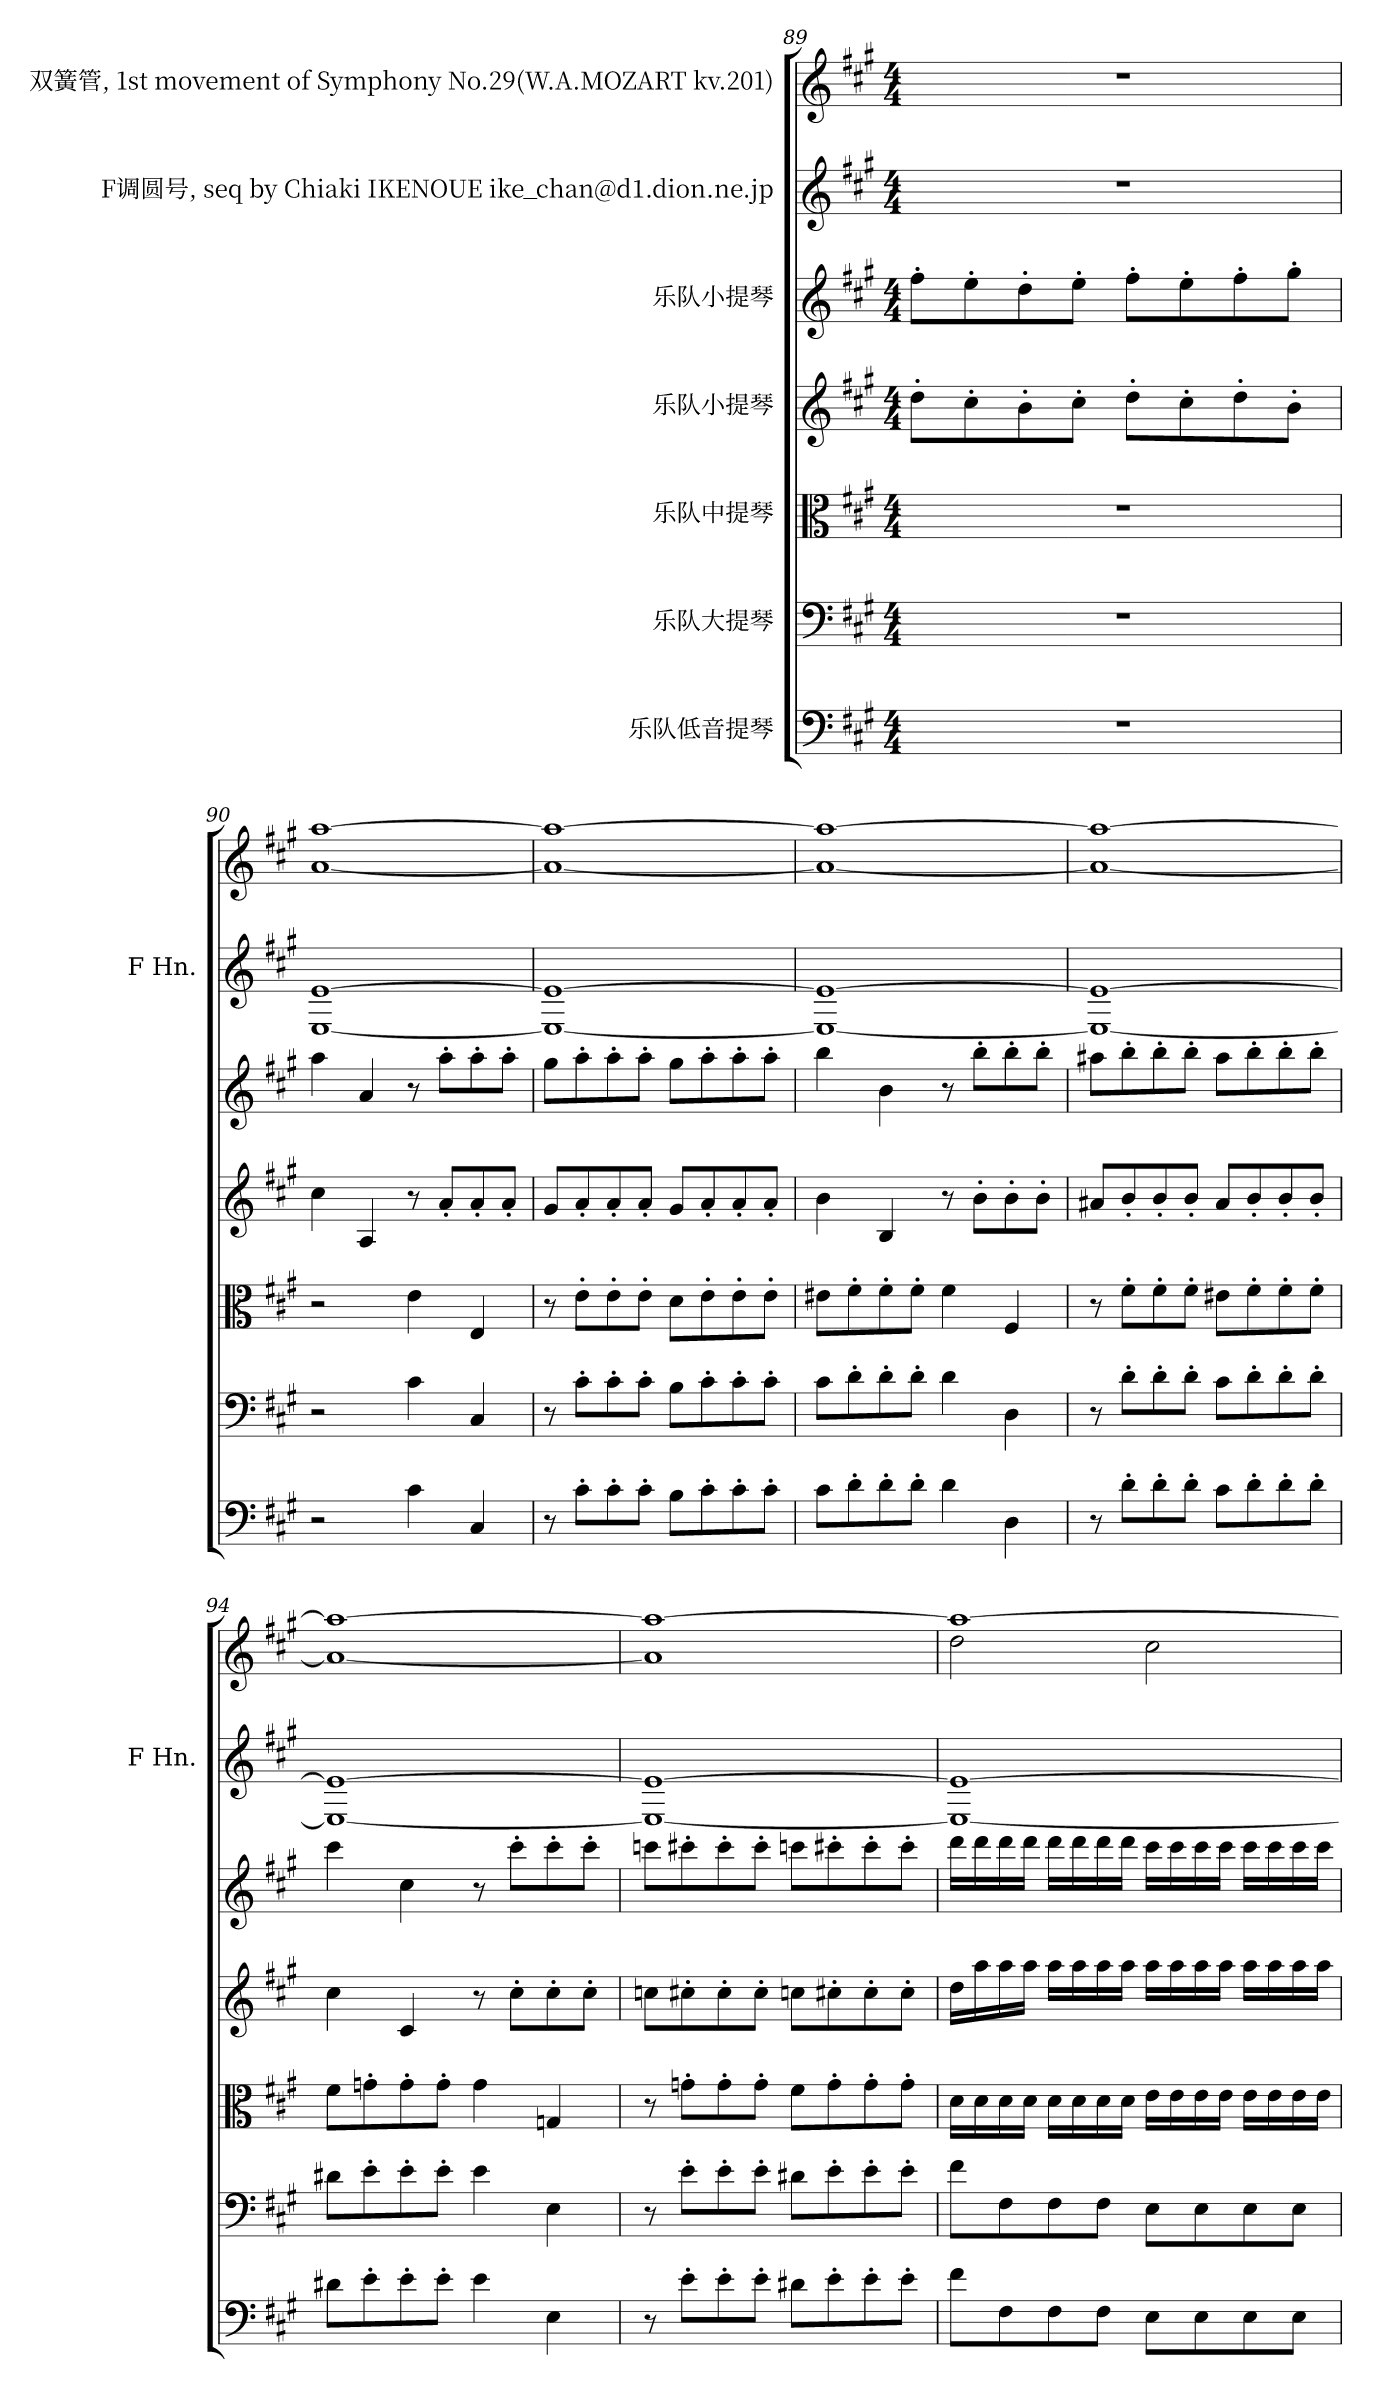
**kern	**kern	**kern	**kern	**kern	**kern	**kern
*part7	*part6	*part5	*part4	*part3	*part2	*part1
*staff7	*staff6	*staff5	*staff4	*staff3	*staff2	*staff1
*I"乐队低音提琴	*I"乐队大提琴	*I"乐队中提琴	*I"乐队小提琴	*I"乐队小提琴	*I"F调圆号, seq by Chiaki IKENOUE ike_chan@d1.dion.ne.jp	*I"双簧管, 1st movement of Symphony No.29(W.A.MOZART kv.201)
*	*	*	*	*	*I'F Hn.	*
!!LO:PB:g=z
*clefF4	*clefF4	*clefC3	*clefG2	*clefG2	*clefG2	*clefG2
*ITrd7c12	*	*	*	*	*ITrd4c7	*
*k[f#c#g#]	*k[f#c#g#]	*k[f#c#g#]	*k[f#c#g#]	*k[f#c#g#]	*k[f#c#]	*k[f#c#g#]
*M4/4	*M4/4	*M4/4	*M4/4	*M4/4	*M4/4	*M4/4
=89	=89	=89	=89	=89	=89	=89
1r	1r	1r	8dd'\L	8ff#'\L	1r	1r
.	.	.	8cc#'\	8ee'\	.	.
.	.	.	8b'\	8dd'\	.	.
.	.	.	8cc#'\J	8ee'\J	.	.
.	.	.	8dd'\L	8ff#'\L	.	.
.	.	.	8cc#'\	8ee'\	.	.
.	.	.	8dd'\	8ff#'\	.	.
.	.	.	8b'\J	8gg#'\J	.	.
=90	=90	=90	=90	=90	=90	=90
*	*	*	*	*	*	*^
2r	2r	2r	4cc#\	4aa\	[1AA [1A	[1aa	[1a
.	.	.	4A/	4a/	.	.	.
4C#\	4c#\	4e\	8r	8r	.	.	.
.	.	.	8a'/L	8aa'\L	.	.	.
4CC#/	4C#/	4E/	8a'/	8aa'\	.	.	.
.	.	.	8a'/J	8aa'\J	.	.	.
=91	=91	=91	=91	=91	=91	=91	=91
8r	8r	8r	8g#/L	8gg#\L	1AA_ 1A_	1aa_	1a_
8C#'\L	8c#'\L	8e'\L	8a'/	8aa'\	.	.	.
8C#'\	8c#'\	8e'\	8a'/	8aa'\	.	.	.
8C#'\J	8c#'\J	8e'\J	8a'/J	8aa'\J	.	.	.
8BB\L	8B\L	8d\L	8g#/L	8gg#\L	.	.	.
8C#'\	8c#'\	8e'\	8a'/	8aa'\	.	.	.
8C#'\	8c#'\	8e'\	8a'/	8aa'\	.	.	.
8C#'\J	8c#'\J	8e'\J	8a'/J	8aa'\J	.	.	.
=92	=92	=92	=92	=92	=92	=92	=92
8C#\L	8c#\L	8e#X\L	4b\	4bb\	1AA_ 1A_	1aa_	1a_
8D'\	8d'\	8f#'\	.	.	.	.	.
8D'\	8d'\	8f#'\	4B/	4b\	.	.	.
8D'\J	8d'\J	8f#'\J	.	.	.	.	.
4D\	4d\	4f#\	8r	8r	.	.	.
.	.	.	8b'\L	8bb'\L	.	.	.
4DD\	4D\	4F#/	8b'\	8bb'\	.	.	.
.	.	.	8b'\J	8bb'\J	.	.	.
!!LO:PB:g=z	!!
=93	=93	=93	=93	=93	=93	=93	=93
8r	8r	8r	8a#X/L	8aa#X\L	1AA_ 1A_	1aa_	1a_
8D'\L	8d'\L	8f#'\L	8b'/	8bb'\	.	.	.
8D'\	8d'\	8f#'\	8b'/	8bb'\	.	.	.
8D'\J	8d'\J	8f#'\J	8b'/J	8bb'\J	.	.	.
8C#\L	8c#\L	8e#X\L	8a#/L	8aa#\L	.	.	.
8D'\	8d'\	8f#'\	8b'/	8bb'\	.	.	.
8D'\	8d'\	8f#'\	8b'/	8bb'\	.	.	.
8D'\J	8d'\J	8f#'\J	8b'/J	8bb'\J	.	.	.
=94	=94	=94	=94	=94	=94	=94	=94
8D#X\L	8d#X\L	8f#\L	4cc#\	4ccc#\	1AA_ 1A_	1aa_	1a_
8E'\	8e'\	8gn'\	.	.	.	.	.
8E'\	8e'\	8g'\	4c#/	4cc#\	.	.	.
8E'\J	8e'\J	8g'\J	.	.	.	.	.
4E\	4e\	4g\	8r	8r	.	.	.
.	.	.	8cc#'\L	8ccc#'\L	.	.	.
4EE\	4E\	4Gn/	8cc#'\	8ccc#'\	.	.	.
.	.	.	8cc#'\J	8ccc#'\J	.	.	.
=95	=95	=95	=95	=95	=95	=95	=95
8r	8r	8r	8ccn\L	8cccn\L	1AA_ 1A_	1aa_	1a]
8E'\L	8e'\L	8gn'\L	8cc#X'\	8ccc#X'\	.	.	.
8E'\	8e'\	8g'\	8cc#'\	8ccc#'\	.	.	.
8E'\J	8e'\J	8g'\J	8cc#'\J	8ccc#'\J	.	.	.
8D#X\L	8d#X\L	8f#\L	8ccn\L	8cccn\L	.	.	.
8E'\	8e'\	8g'\	8cc#X'\	8ccc#X'\	.	.	.
8E'\	8e'\	8g'\	8cc#'\	8ccc#'\	.	.	.
8E'\J	8e'\J	8g'\J	8cc#'\J	8ccc#'\J	.	.	.
!!LO:PB:g=z	!!
=96	=96	=96	=96	=96	=96	=96	=96
8F#\L	8f#\L	16d\LL	16dd\LL	16ddd\LL	1AA_ 1A_	1aa_	2dd\
.	.	16d\	16aa\	16ddd\	.	.	.
8FF#\	8F#\	16d\	16aa\	16ddd\	.	.	.
.	.	16d\JJ	16aa\JJ	16ddd\JJ	.	.	.
8FF#\	8F#\	16d\LL	16aa\LL	16ddd\LL	.	.	.
.	.	16d\	16aa\	16ddd\	.	.	.
8FF#\J	8F#\J	16d\	16aa\	16ddd\	.	.	.
.	.	16d\JJ	16aa\JJ	16ddd\JJ	.	.	.
8EE\L	8E\L	16e\LL	16aa\LL	16ccc#\LL	.	.	2cc#\
.	.	16e\	16aa\	16ccc#\	.	.	.
8EE\	8E\	16e\	16aa\	16ccc#\	.	.	.
.	.	16e\JJ	16aa\JJ	16ccc#\JJ	.	.	.
8EE\	8E\	16e\LL	16aa\LL	16ccc#\LL	.	.	.
.	.	16e\	16aa\	16ccc#\	.	.	.
8EE\J	8E\J	16e\	16aa\	16ccc#\	.	.	.
.	.	16e\JJ	16aa\JJ	16ccc#\JJ	.	.	.
*	*	*	*	*	*	*v	*v
=	=	=	=	=	=	=
*-	*-	*-	*-	*-	*-	*-
